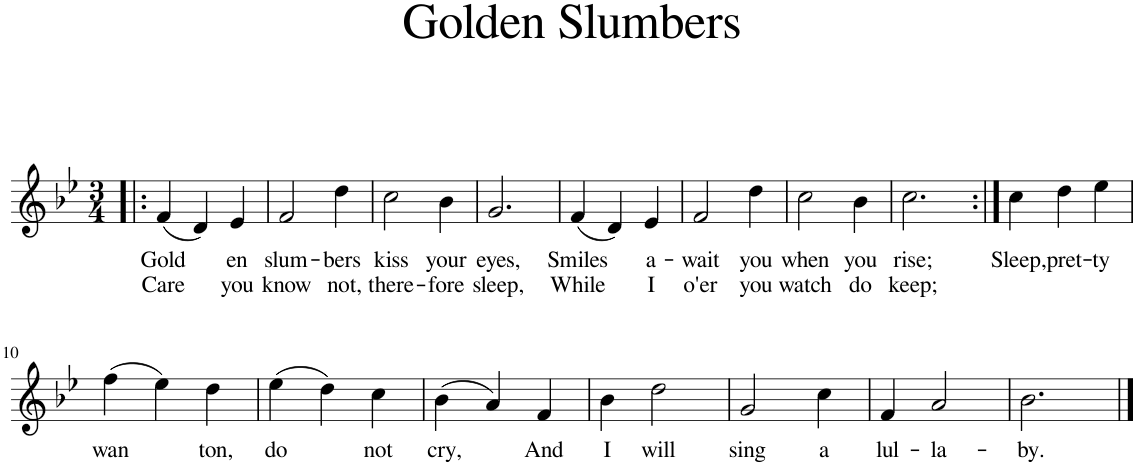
**kern	**text	**text
*part1	*part1	*part1
*staff1	*staff1	*staff1
*I"Piano	*	*
*I'Pno	*	*
*clefG2	*	*
*k[b-e-]	*	*
*B-:	*	*
*M3/4	*	*
=1!|:	=1!|:	=1!|:
!	!LO:LY:b	!LO:LY:b
(4f/	Gold	Care
4d/)	.	.
!	!LO:LY:b	!LO:LY:b
4e-/	en	you
=2	=2	=2
!	!LO:LY:b	!LO:LY:b
2f/	slum-	know
!	!LO:LY:b	!LO:LY:b
4dd\	-bers	not,
=3	=3	=3
!	!LO:LY:b	!LO:LY:b
2cc\	kiss	there-
!	!LO:LY:b	!LO:LY:b
4b-\	your	-fore
=4	=4	=4
!	!LO:LY:b	!LO:LY:b
2.g/	eyes,	sleep,
=5	=5	=5
!	!LO:LY:b	!LO:LY:b
(4f/	Smiles	While
4d/)	.	.
!	!LO:LY:b	!LO:LY:b
4e-/	a-	I
=6	=6	=6
!	!LO:LY:b	!LO:LY:b
2f/	-wait	o'er
!	!LO:LY:b	!LO:LY:b
4dd\	you	you
=7	=7	=7
!	!LO:LY:b	!LO:LY:b
2cc\	when	watch
!	!LO:LY:b	!LO:LY:b
4b-\	you	do
=8	=8	=8
!	!LO:LY:b	!LO:LY:b
2.cc\	rise;	keep;
=9:|!	=9:|!	=9:|!
!	!LO:LY:b	!
4cc\	Sleep,	.
!	!LO:LY:b	!
4dd\	pret-	.
!	!LO:LY:b	!
4ee-\	-ty	.
!!LO:LB:g=z
=10	=10	=10
!	!LO:LY:b	!
(4ff\	wan	.
4ee-\)	.	.
!	!LO:LY:b	!
4dd\	ton,	.
=11	=11	=11
!	!LO:LY:b	!
(4ee-\	do	.
4dd\)	.	.
!	!LO:LY:b	!
4cc\	not	.
=12	=12	=12
!	!LO:LY:b	!
(4b-\	cry,	.
4a/)	.	.
!	!LO:LY:b	!
4f/	And	.
=13	=13	=13
!	!LO:LY:b	!
4b-\	I	.
!	!LO:LY:b	!
2dd\	will	.
=14	=14	=14
!	!LO:LY:b	!
2g/	sing	.
!	!LO:LY:b	!
4cc\	a	.
=15	=15	=15
!	!LO:LY:b	!
4f/	lul-	.
!	!LO:LY:b	!
2a/	-la-	.
=16	=16	=16
!	!LO:LY:b	!
2.b-\	-by.	.
==	==	==
*-	*-	*-
